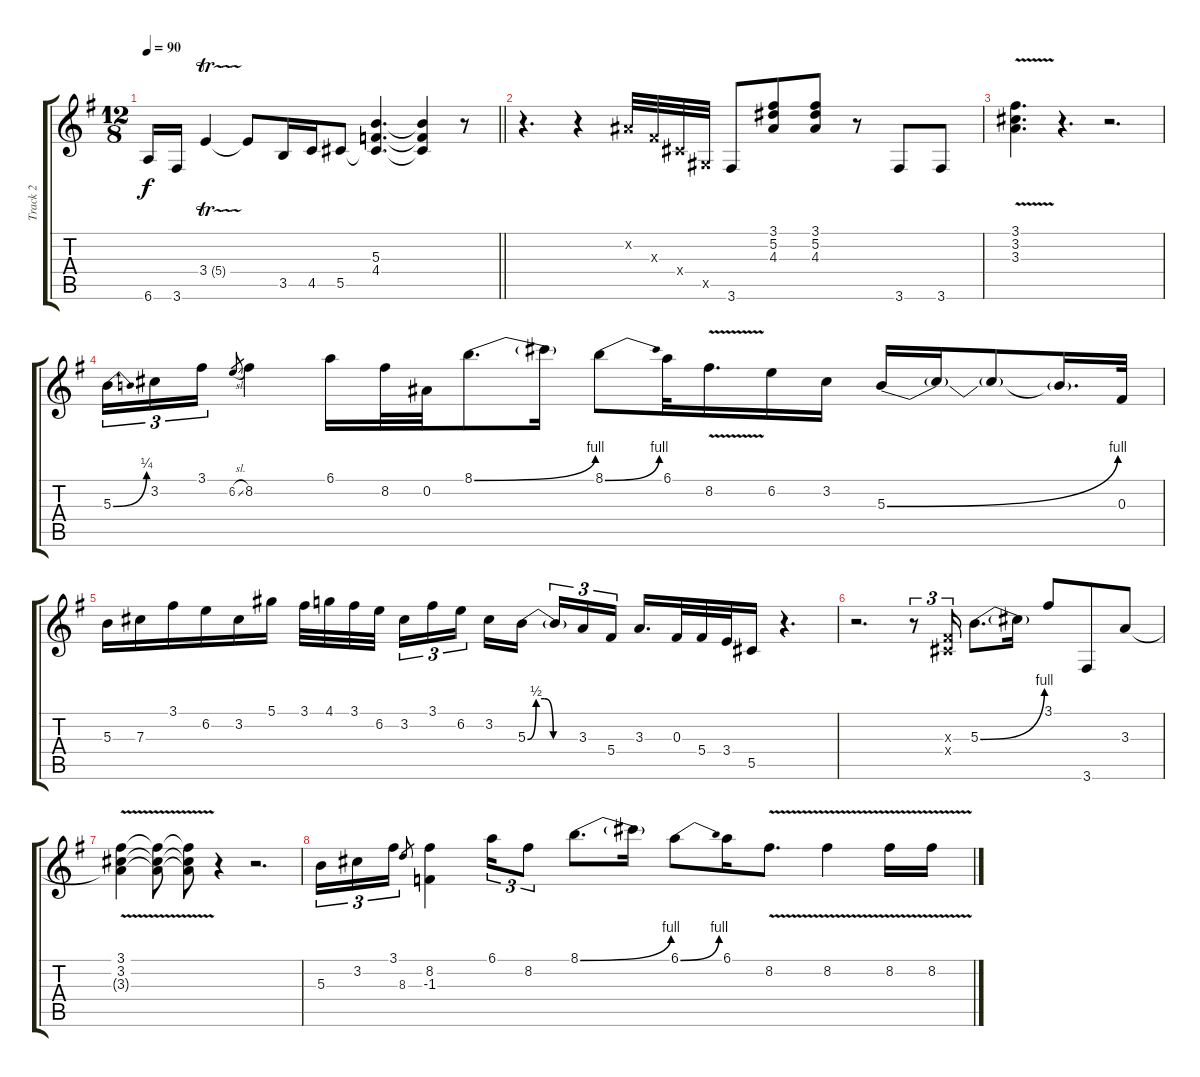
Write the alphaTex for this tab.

\track ("Track 2" "Track 2") {instrument electricguitarjazz}
\staff {score tabs}
\tuning (Eb4 Bb3 Gb3 Db3 Ab2 Eb2) {hide}
\ts (12 8)
\tempo 90
\clef g2
\barLineRight lightlight
\ks g
6.6.16{dy f} 3.6.16 3.4{tr (5 64)}.4 3.4{t}.8 3.5.16 4.5.16 5.5.8 (5.3 4.4 5.5{t}).4{d} (5.3{t} 4.4{t} 5.5{t}).4 r.8 |
r.4{d} r.4 0.2{x}.32 0.3{x}.32 0.4{x}.32 0.5{x}.32 3.6.8 (3.1 5.2 4.3).8 (3.1 5.2 4.3).8 r.8 3.6.8 3.6.8 |
(3.1{v} 3.2{v} 3.3{v}).4{d} r.4{d} r.2{d} |
5.3{be (bend 0 0 60 1)}.16{tu (3 2)} 3.2.16{tu (3 2)} 3.1.16{tu (3 2)} 6.2{sl}.8{gr} 8.2.4 6.1.16 8.2.32 0.2.32 8.1{be (bend 0 0 60 4)}.8{d} 8.1{t}.16 8.1{be (bend 0 0 60 4)}.8 6.1.32 8.2{v}.16{d} 6.2.16 3.2.16 5.3{be (bend 0 0 60 4)}.16 5.3{t}.16 5.3{t}.8 5.3{t}.16{d} 0.3.32 |
5.3.16 7.3.16 3.1.16 6.2.16 3.2.16 5.1.16 3.1.32 4.1.32 3.1.32 6.2.32{beam splitsecondary} 3.2.16{tu (3 2)} 3.1.16{tu (3 2)} 6.2.16{tu (3 2) beam splitsecondary} 3.2.16 5.3{be (custom 0 0 10 2 20 2 30 0 60 0)}.16 5.3{t}.16{tu (3 2)} 3.3.16{tu (3 2)} 5.4.16{tu (3 2) beam splitsecondary} 3.3.16{d} 0.3.32 5.4.32 3.4.32 5.5.16 r.4{d} |
r.2{d} r.8{tu (3 2)} (0.3{x} 0.4{x}).16{tu (3 2)} 5.3{be (bend 0 0 60 4)}.8{d} 5.3{t}.16 3.1.8 3.6.8 3.3.8 |
(3.1{v} 3.2{v} 3.3{t}).4 (3.1{v t} 3.2{v t} 3.3{t}).8 (3.1{v t} 3.2{v t} 3.3{t}).8 r.4 r.2{d} |
5.3.16{tu (3 2)} 3.2.16{tu (3 2)} 3.1.16{tu (3 2)} 8.3.8{gr} (8.2 -1.3).4 6.1.16{tu (3 2)} 8.2.8{tu (3 2)} 8.1{be (bend 0 0 60 4)}.8{d} 8.1{t}.16 6.1{be (bend 0 0 60 4)}.8 6.1.16 8.2{v}.8{d} 8.2{v}.4 8.2{v}.16 8.2{v}.16
